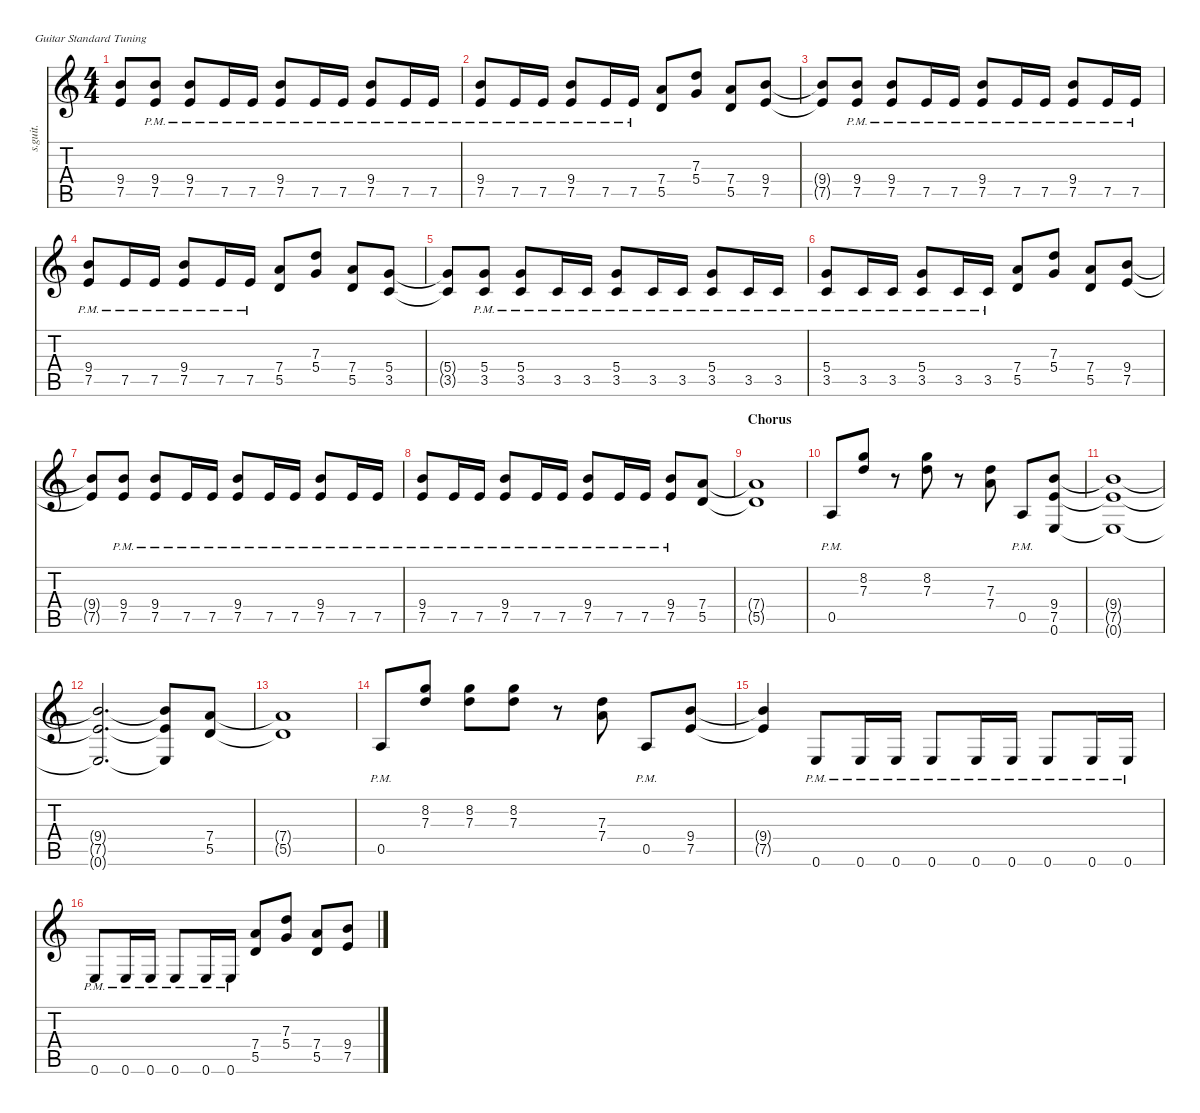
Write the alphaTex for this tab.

\defaultSystemsLayout 4
\hideDynamics
\bracketExtendMode nobrackets
\track ("Adrian Smith" "s.guit.") {instrument distortionguitar}
\staff {score tabs}
\tuning (E4 B3 G3 D3 A2 E2)
\ts (4 4)
\tempo (162 hide)
\clef g2
\ks c
(9.4{t} 7.5{t}).8{dy f} (9.4{pm} 7.5{pm}).8 (9.4{pm} 7.5{pm}).8 7.5{pm}.16 7.5{pm}.16 (9.4{pm} 7.5{pm}).8 7.5{pm}.16 7.5{pm}.16 (9.4{pm} 7.5{pm}).8 7.5{pm}.16 7.5{pm}.16 |
(9.4{pm} 7.5{pm}).8 7.5{pm}.16 7.5{pm}.16 (9.4{pm} 7.5{pm}).8 7.5{pm}.16 7.5{pm}.16 (7.4 5.5).8 (7.3 5.4).8 (7.4 5.5).8 (9.4 7.5).8 |
(9.4{t} 7.5{t}).8 (9.4{pm} 7.5{pm}).8 (9.4{pm} 7.5{pm}).8 7.5{pm}.16 7.5{pm}.16 (9.4{pm} 7.5{pm}).8 7.5{pm}.16 7.5{pm}.16 (9.4{pm} 7.5{pm}).8 7.5{pm}.16 7.5{pm}.16 |
(9.4{pm} 7.5{pm}).8 7.5{pm}.16 7.5{pm}.16 (9.4{pm} 7.5{pm}).8 7.5{pm}.16 7.5{pm}.16 (7.4 5.5).8 (7.3 5.4).8 (7.4 5.5).8 (5.4 3.5).8 |
(5.4{t} 3.5{t}).8 (5.4{pm} 3.5{pm}).8 (5.4{pm} 3.5{pm}).8 3.5{pm}.16 3.5{pm}.16 (5.4{pm} 3.5{pm}).8 3.5{pm}.16 3.5{pm}.16 (5.4{pm} 3.5{pm}).8 3.5{pm}.16 3.5{pm}.16 |
(5.4{pm} 3.5{pm}).8 3.5{pm}.16 3.5{pm}.16 (5.4{pm} 3.5{pm}).8 3.5{pm}.16 3.5{pm}.16 (7.4 5.5).8 (7.3 5.4).8 (7.4 5.5).8 (9.4 7.5).8 |
(9.4{t} 7.5{t}).8 (9.4{pm} 7.5{pm}).8 (9.4{pm} 7.5{pm}).8 7.5{pm}.16 7.5{pm}.16 (9.4{pm} 7.5{pm}).8 7.5{pm}.16 7.5{pm}.16 (9.4{pm} 7.5{pm}).8 7.5{pm}.16 7.5{pm}.16 |
(9.4{pm} 7.5{pm}).8 7.5{pm}.16 7.5{pm}.16 (9.4{pm} 7.5{pm}).8 7.5{pm}.16 7.5{pm}.16 (9.4{pm} 7.5{pm}).8 7.5{pm}.16 7.5{pm}.16 (9.4{pm} 7.5{pm}).8 (7.4 5.5).8 |
\section ("" "Chorus")
(7.4{t} 5.5{t}).1 |
0.5{pm}.8 (8.2 7.3).8 r.8 (8.2 7.3).8 r.8 (7.3 7.4).8 0.5{pm}.8 (9.4 7.5 0.6).8 |
(9.4{t} 7.5{t} 0.6{t}).1 |
(9.4{t} 7.5{t} 0.6{t}).2{d} (9.4{t} 7.5{t} 0.6{t}).8 (7.4 5.5).8 |
(7.4{t} 5.5{t}).1 |
0.5{pm}.8 (8.2 7.3).8 (8.2 7.3).8 (8.2 7.3).8 r.8 (7.3 7.4).8 0.5{pm}.8 (9.4 7.5).8 |
(9.4{t} 7.5{t}).4 0.6{pm}.8 0.6{pm}.16 0.6{pm}.16 0.6{pm}.8 0.6{pm}.16 0.6{pm}.16 0.6{pm}.8 0.6{pm}.16 0.6{pm}.16 |
0.6{pm}.8 0.6{pm}.16 0.6{pm}.16 0.6{pm}.8 0.6{pm}.16 0.6{pm}.16 (7.4 5.5).8 (7.3 5.4).8 (7.4 5.5).8 (9.4 7.5).8
